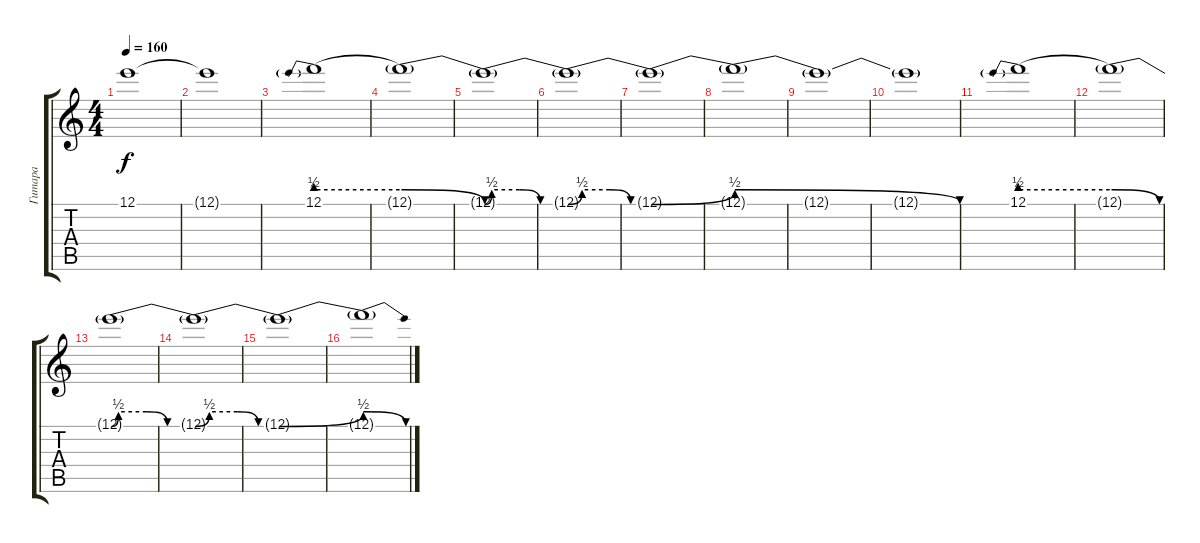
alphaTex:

\track ("Гитара" "Гитара") {instrument distortionguitar}
\staff {score tabs}
\tuning (E4 B3 G3 D3 A2 E2) {hide}
\ts (4 4)
\tempo 160
\clef g2
\ks c
12.1{t}.1{dy f} |
12.1{t}.1 |
12.1{be (prebend 0 2 60 2)}.1{volume 13} |
12.1{be (release 0 2 60 0) t}.1 |
12.1{be (custom 0 0 5 2 25 2 40 0 60 0) t}.1 |
12.1{be (custom 0 0 10 2 30 2 45 0 60 0) t}.1 |
12.1{be (bend 0 0 60 2) t}.1 |
12.1{be (release 0 2 60 0) t}.1 |
12.1{t}.1 |
12.1{t}.1 |
12.1{be (prebend 0 2 60 2)}.1{volume 13} |
12.1{be (release 0 2 60 0) t}.1 |
12.1{be (custom 0 0 5 2 25 2 40 0 60 0) t}.1 |
12.1{be (custom 0 0 10 2 30 2 45 0 60 0) t}.1 |
12.1{be (bend 0 0 60 2) t}.1 |
12.1{be (release 0 2 60 0) t}.1
